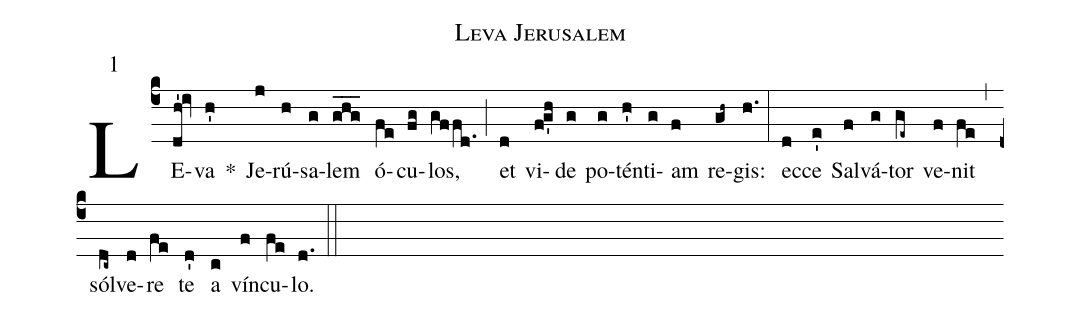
name:Leva Jerusalem;
mode:1;
annotation:1;
office-part:Antiphonae;
%%
(c4) LE(dh'!iv)va(h') *() Je(j)rú(h)sa(g)lem(ghg___) ó(fe)cu(fg)los,(gffd.) (;) et(d) vi(f!g'h)de(g) po(g)tén(h')ti(g)am(f) re(gh~)gis:(h.) (:) ec(d)ce(e') Sal(f)vá(g)tor(ge~) ve(f)nit(fe) (,) sól(dc~)ve(d)re(fe) te(d') a(c) vín(f)cu(fe)lo.(d.) (::)
